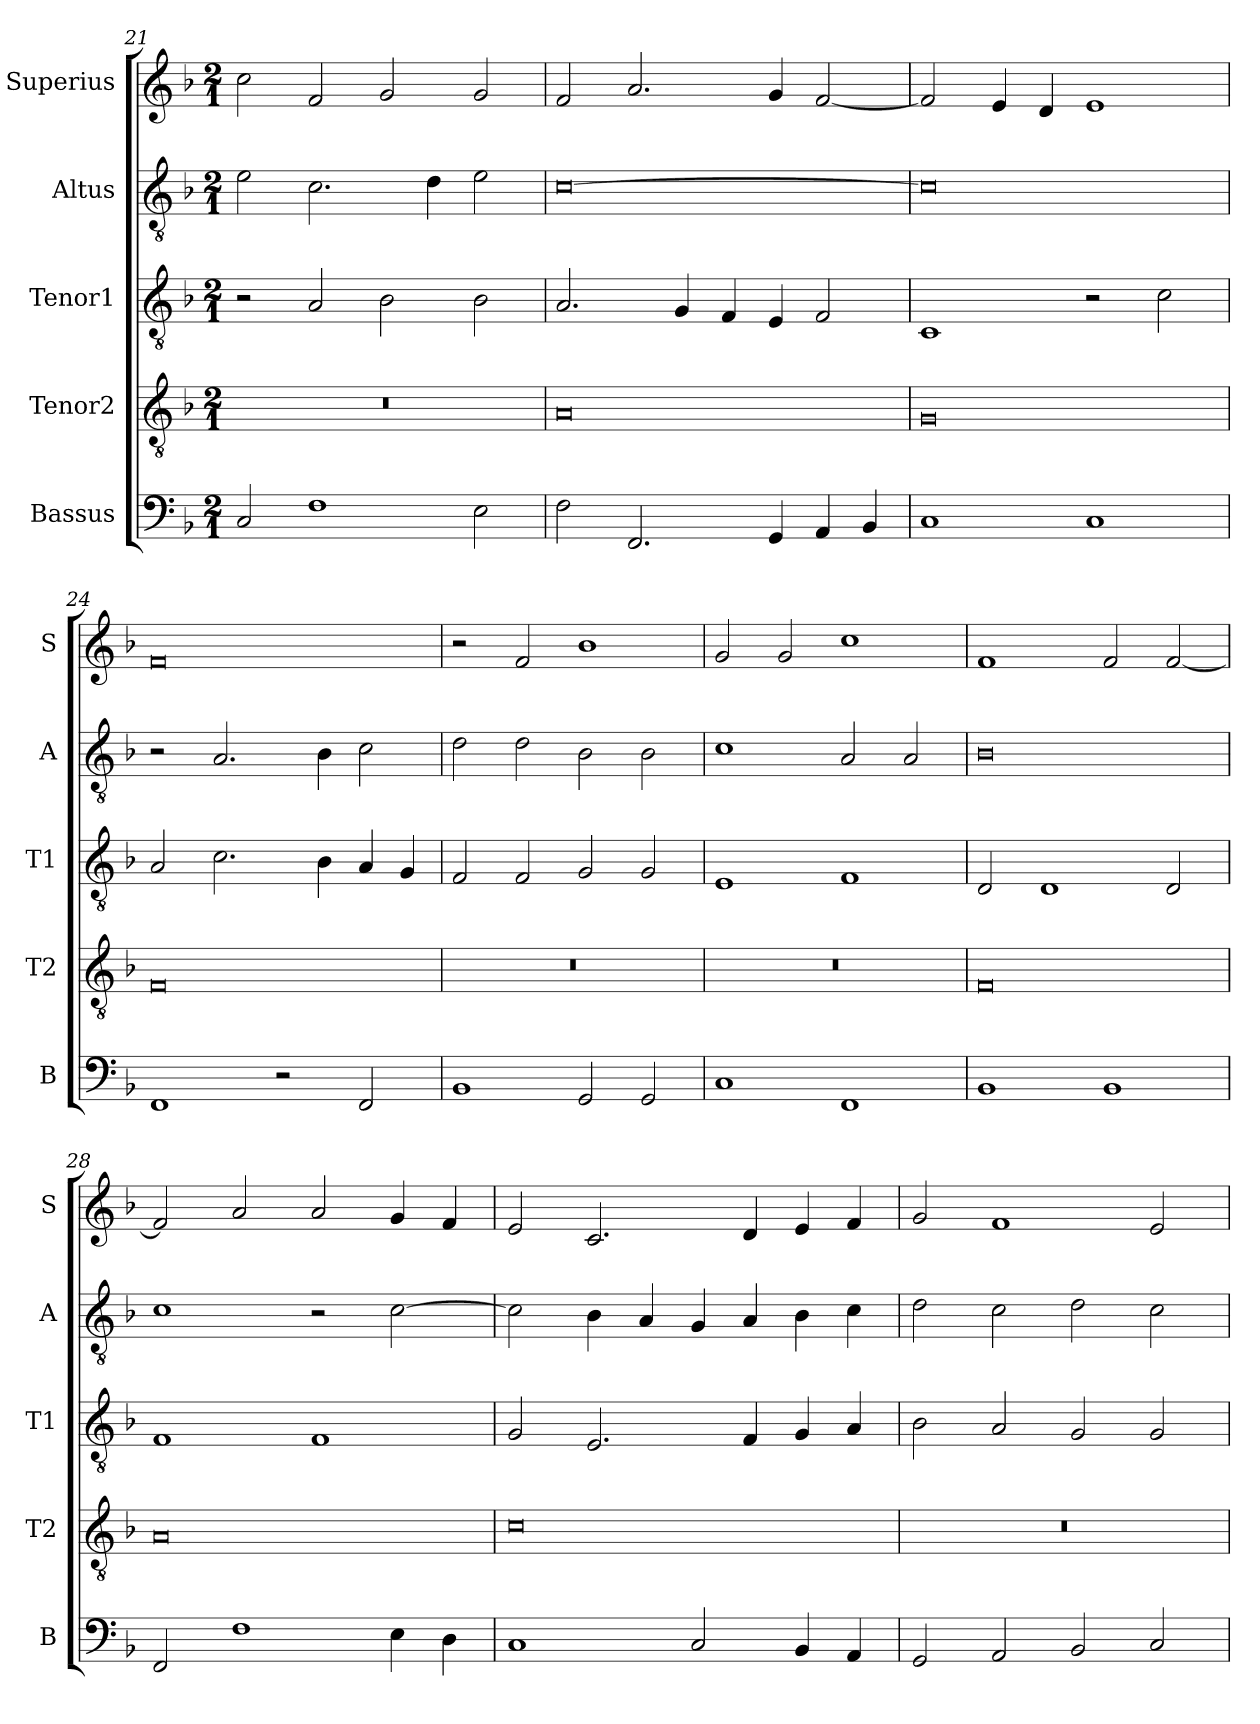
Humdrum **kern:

**kern	**kern	**kern	**kern	**kern
*part5	*part4	*part3	*part2	*part1
*staff5	*staff4	*staff3	*staff2	*staff1
*I"Bassus	*I"Tenor2	*I"Tenor1	*I"Altus	*I"Superius
*I'B	*I'T2	*I'T1	*I'A	*I'S
*clefF4	*clefGv2	*clefGv2	*clefGv2	*clefG2
*k[b-]	*k[b-]	*k[b-]	*k[b-]	*k[b-]
*M2/1	*M2/1	*M2/1	*M2/1	*M2/1
=21	=21	=21	=21	=21
2C/	0r	2r	2e\	2cc\
1F	.	2A/	2.c\	2f/
.	.	2B-\	.	2g/
.	.	.	4d\	.
2E\	.	2B-\	2e\	2g/
=22	=22	=22	=22	=22
2F\	0A	2.A/	[0c	2f/
2.FF/	.	.	.	2.a/
.	.	4G/	.	.
.	.	4F/	.	.
4GG/	.	4E/	.	4g/
4AA/	.	2F/	.	[2f/
4BB-/	.	.	.	.
=23	=23	=23	=23	=23
1C	0G	1C	0c]	2f/]
.	.	.	.	4e/
.	.	.	.	4d/
1C	.	2r	.	1e
.	.	2c\	.	.
=24	=24	=24	=24	=24
1FF	0F	2A/	2r	0f
.	.	2.c\	2.A/	.
2r	.	.	.	.
.	.	4B-\	4B-\	.
2FF/	.	4A/	2c\	.
.	.	4G/	.	.
=25	=25	=25	=25	=25
1BB-	0r	2F/	2d\	2r
.	.	2F/	2d\	2f/
2GG/	.	2G/	2B-\	1b-
2GG/	.	2G/	2B-\	.
=26	=26	=26	=26	=26
1C	0r	1E	1c	2g/
.	.	.	.	2g/
1FF	.	1F	2A/	1cc
.	.	.	2A/	.
=27	=27	=27	=27	=27
1BB-	0F	2D/	0B-	1f
.	.	1D	.	.
1BB-	.	.	.	2f/
.	.	2D/	.	[2f/
=28	=28	=28	=28	=28
2FF/	0A	1F	1c	2f/]
1F	.	.	.	2a/
.	.	1F	2r	2a/
4E\	.	.	[2c\	4g/
4D\	.	.	.	4f/
=29	=29	=29	=29	=29
1C	0c	2G/	2c\]	2e/
.	.	2.E/	4B-\	2.c/
.	.	.	4A/	.
2C/	.	.	4G/	.
.	.	4F/	4A/	4d/
4BB-/	.	4G/	4B-\	4e/
4AA/	.	4A/	4c\	4f/
=30	=30	=30	=30	=30
2GG/	0r	2B-\	2d\	2g/
2AA/	.	2A/	2c\	1f
2BB-/	.	2G/	2d\	.
2C/	.	2G/	2c\	2e/
=	=	=	=	=
*-	*-	*-	*-	*-
